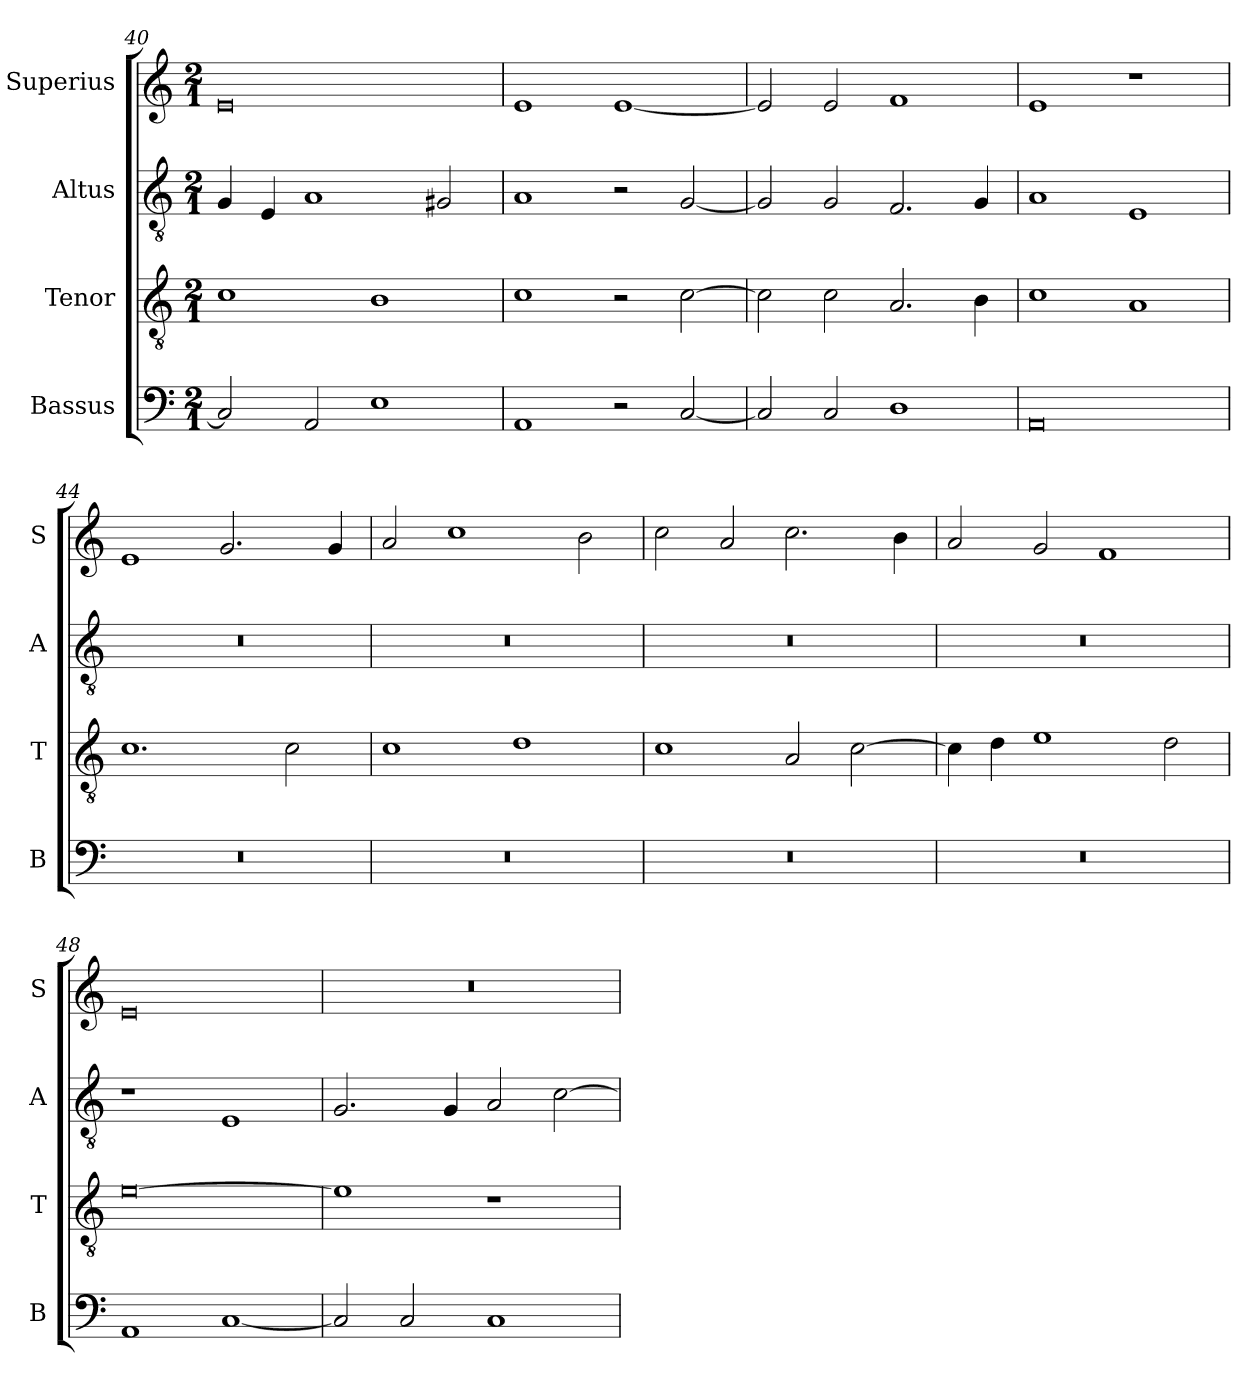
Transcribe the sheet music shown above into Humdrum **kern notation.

**kern	**kern	**kern	**kern
*part4	*part3	*part2	*part1
*staff4	*staff3	*staff2	*staff1
*I"Bassus	*I"Tenor	*I"Altus	*I"Superius
*I'B	*I'T	*I'A	*I'S
*clefF4	*clefGv2	*clefGv2	*clefG2
*k[]	*k[]	*k[]	*k[]
*C:	*C:	*C:	*C:
*M2/1	*M2/1	*M2/1	*M2/1
=40	=40	=40	=40
2C]	1c	4G	0e
.	.	4E	.
2AA	.	1A	.
1E	1B	.	.
.	.	2G#X	.
=41	=41	=41	=41
1AA	1c	1A	1e
2r	2r	2r	[1e
[2C	[2c	[2G	.
=42	=42	=42	=42
2C]	2c]	2G]	2e]
2C	2c	2G	2e
1D	2.A	2.F	1f
.	4B	4G	.
=43	=43	=43	=43
0AA	1c	1A	1e
.	1A	1E	1r
=44	=44	=44	=44
0r	1.c	0r	1e
.	.	.	2.g
.	2c	.	.
.	.	.	4g
=45	=45	=45	=45
0r	1c	0r	2a
.	.	.	1cc
.	1d	.	.
.	.	.	2b
=46	=46	=46	=46
0r	1c	0r	2cc
.	.	.	2a
.	2A	.	2.cc
.	[2c	.	.
.	.	.	4b
=47	=47	=47	=47
0r	4c]	0r	2a
.	4d	.	.
.	1e	.	2g
.	.	.	1f
.	2d	.	.
=48	=48	=48	=48
1AA	[0e	1r	0e
[1C	.	1E	.
=49	=49	=49	=49
2C]	1e]	2.G	0r
2C	.	.	.
.	.	4G	.
1C	1r	2A	.
.	.	[2c	.
=	=	=	=
*-	*-	*-	*-
